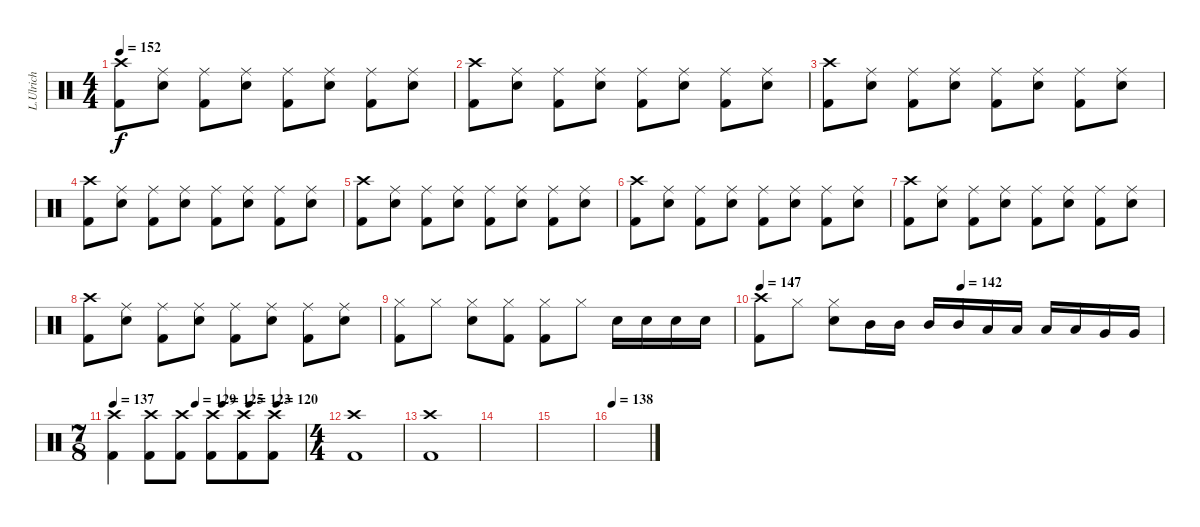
\track ("L.Ulrich" "L.Ulrich") {instrument percussion}
\staff {score}
\articulation defaults
\ts (4 4)
\tempo 152
\clef neutral
\ks c
("Crash high (hit)" "Kick (hit) 2").8{dy f} ("Ride (middle)" "Snare (hit) 2").8 ("Ride (middle)" "Kick (hit) 2").8 ("Ride (middle)" "Snare (hit) 2").8 ("Ride (middle)" "Kick (hit) 2").8 ("Ride (middle)" "Snare (hit) 2").8 ("Ride (middle)" "Kick (hit) 2").8 ("Ride (middle)" "Snare (hit) 2").8 |
("Crash high (hit)" "Kick (hit) 2").8 ("Ride (middle)" "Snare (hit) 2").8 ("Ride (middle)" "Kick (hit) 2").8 ("Ride (middle)" "Snare (hit) 2").8 ("Ride (middle)" "Kick (hit) 2").8 ("Ride (middle)" "Snare (hit) 2").8 ("Ride (middle)" "Kick (hit) 2").8 ("Ride (middle)" "Snare (hit) 2").8 |
("Crash high (hit)" "Kick (hit) 2").8 ("Ride (middle)" "Snare (hit) 2").8 ("Ride (middle)" "Kick (hit) 2").8 ("Ride (middle)" "Snare (hit) 2").8 ("Ride (middle)" "Kick (hit) 2").8 ("Ride (middle)" "Snare (hit) 2").8 ("Ride (middle)" "Kick (hit) 2").8 ("Ride (middle)" "Snare (hit) 2").8 |
("Crash high (hit)" "Kick (hit) 2").8 ("Ride (middle)" "Snare (hit) 2").8 ("Ride (middle)" "Kick (hit) 2").8 ("Ride (middle)" "Snare (hit) 2").8 ("Ride (middle)" "Kick (hit) 2").8 ("Ride (middle)" "Snare (hit) 2").8 ("Ride (middle)" "Kick (hit) 2").8 ("Ride (middle)" "Snare (hit) 2").8 |
("Crash high (hit)" "Kick (hit) 2").8 ("Ride (middle)" "Snare (hit) 2").8 ("Ride (middle)" "Kick (hit) 2").8 ("Ride (middle)" "Snare (hit) 2").8 ("Ride (middle)" "Kick (hit) 2").8 ("Ride (middle)" "Snare (hit) 2").8 ("Ride (middle)" "Kick (hit) 2").8 ("Ride (middle)" "Snare (hit) 2").8 |
("Crash high (hit)" "Kick (hit) 2").8 ("Ride (middle)" "Snare (hit) 2").8 ("Ride (middle)" "Kick (hit) 2").8 ("Ride (middle)" "Snare (hit) 2").8 ("Ride (middle)" "Kick (hit) 2").8 ("Ride (middle)" "Snare (hit) 2").8 ("Ride (middle)" "Kick (hit) 2").8 ("Ride (middle)" "Snare (hit) 2").8 |
("Crash high (hit)" "Kick (hit) 2").8 ("Ride (middle)" "Snare (hit) 2").8 ("Ride (middle)" "Kick (hit) 2").8 ("Ride (middle)" "Snare (hit) 2").8 ("Ride (middle)" "Kick (hit) 2").8 ("Ride (middle)" "Snare (hit) 2").8 ("Ride (middle)" "Kick (hit) 2").8 ("Ride (middle)" "Snare (hit) 2").8 |
("Crash high (hit)" "Kick (hit) 2").8 ("Ride (middle)" "Snare (hit) 2").8 ("Ride (middle)" "Kick (hit) 2").8 ("Ride (middle)" "Snare (hit) 2").8 ("Ride (middle)" "Kick (hit) 2").8 ("Ride (middle)" "Snare (hit) 2").8 ("Ride (middle)" "Kick (hit) 2").8 ("Ride (middle)" "Snare (hit) 2").8 |
("Hi-Hat (closed)" "Kick (hit) 2").8 "Hi-Hat (closed)".8 ("Hi-Hat (closed)" "Snare (hit) 2").8 ("Hi-Hat (closed)" "Kick (hit) 2").8 ("Hi-Hat (closed)" "Kick (hit) 2").8 "Hi-Hat (closed)".8 "Snare (hit) 2".16 "Snare (hit) 2".16 "Snare (hit) 2".16 "Snare (hit) 2".16 |
\tempo 147
\tempo (142 0.5)
("Crash high (hit)" "Kick (hit) 2").8 "Hi-Hat (closed)".8 ("Hi-Hat (closed)" "Snare (hit) 2").8 "Mid Tom (hit)".16 "Mid Tom (hit)".16 "Mid Tom (hit)".16 "Mid Tom (hit)".16 "Low Tom (hit)".16 "Low Tom (hit)".16 "Low Tom (hit)".16 "Low Tom (hit)".16 "Very Low Tom (hit)".16 "Very Low Tom (hit)".16 |
\ts (7 8)
\tempo 137
\tempo (129 0.42857142857142855)
\tempo (125 0.5714285714285714)
\tempo (123 0.7142857142857143)
\tempo (120 0.8571428571428571)
("Crash high (hit)" "Kick (hit) 2").4 ("Crash high (hit)" "Kick (hit) 2").8 ("Crash high (hit)" "Kick (hit) 2").8 ("Crash high (hit)" "Kick (hit) 2").8 ("Crash high (hit)" "Kick (hit) 2").8 ("Crash high (hit)" "Kick (hit) 2").8 |
\ts (4 4)
("Crash high (hit)" "Kick (hit) 2").1 |
("Crash high (hit)" "Kick (hit) 2").1 |
|
|
\tempo 138
